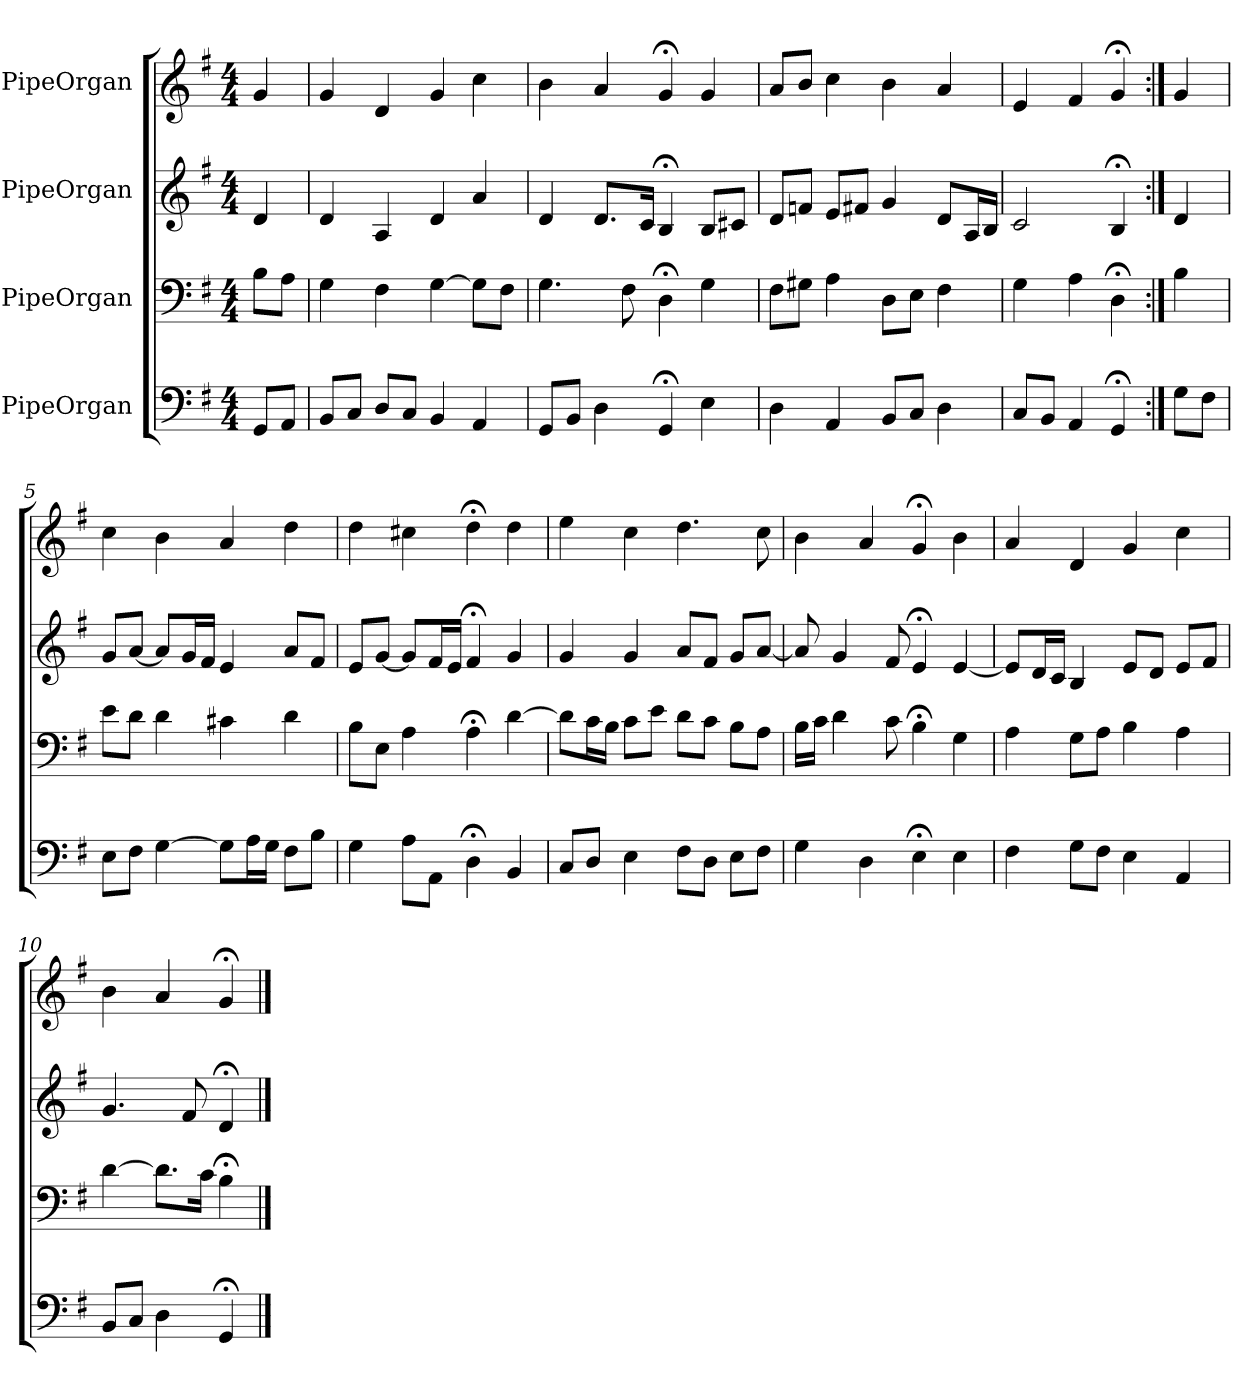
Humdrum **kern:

**kern	**kern	**kern	**kern
*part4	*part3	*part2	*part1
*staff4	*staff3	*staff2	*staff1
*I"PipeOrgan	*I"PipeOrgan	*I"PipeOrgan	*I"PipeOrgan
*k[f#]	*k[f#]	*k[f#]	*k[f#]
*G:	*G:	*G:	*G:
*M4/4	*M4/4	*M4/4	*M4/4
*MM60	*MM60	*MM60	*MM60
=	=	=	=
8GGL	8BL	4d	4g
8AAJ	8AJ	.	.
=1	=1	=1	=1
8BBL	4G	4d	4g
8CJ	.	.	.
8DL	4F#	4A	4d
8CJ	.	.	.
4BB	[4G	4d	4g
4AA	8GL]	4a	4cc
.	8F#J	.	.
=2	=2	=2	=2
8GGL	4.G	4d	4b
8BBJ	.	.	.
4D	.	8.dL	4a
.	8F#	.	.
.	.	16cJk	.
4GG;<	4D;<	4B;<	4g;<
4E	4G	8BL	4g
.	.	8c#XJ	.
=3	=3	=3	=3
4D	8F#L	8dL	8aL
.	8G#XJ	8fnJ	8bJ
4AA	4A	8eL	4cc
.	.	8f#XJ	.
8BBL	8DL	4g	4b
8CJ	8EJ	.	.
4D	4F#	8dL	4a
.	.	16AL	.
.	.	16BJJ	.
=4	=4	=4	=4
8CL	4G	2c	4e
8BBJ	.	.	.
4AA	4A	.	4f#
4GG;<	4D;<	4B;<	4g;<
=:|!	=:|!	=:|!	=:|!
8GL	4B	4d	4g
8F#J	.	.	.
=5	=5	=5	=5
8EL	8eL	8gL	4cc
8F#J	8dJ	[8aJ	.
[4G	4d	8aL]	4b
.	.	16gL	.
.	.	16f#JJ	.
8GL]	4c#X	4e	4a
16AL	.	.	.
16GJJ	.	.	.
8F#L	4d	8aL	4dd
8BJ	.	8f#J	.
=6	=6	=6	=6
4G	8BL	8eL	4dd
.	8EJ	[8gJ	.
8AL	4A	8gL]	4cc#X
8AAJ	.	16f#L	.
.	.	16eJJ	.
4D;<	4A;<	4f#;<	4dd;<
4BB	[4d	4g	4dd
=7	=7	=7	=7
8CL	8dL]	4g	4ee
8DJ	16cL	.	.
.	16BJJ	.	.
4E	8cL	4g	4cc
.	8eJ	.	.
8F#L	8dL	8aL	4.dd
8DJ	8cJ	8f#J	.
8EL	8BL	8gL	.
8F#J	8AJ	[8aJ	8cc
=8	=8	=8	=8
4G	16BLL	8a]	4b
.	16cJJ	.	.
.	4d	4g	.
4D	.	.	4a
.	8c	8f#	.
4E;<	4B;<	4e;<	4g;<
4E	4G	[4e	4b
=9	=9	=9	=9
4F#	4A	8eL]	4a
.	.	16dL	.
.	.	16cJJ	.
8GL	8GL	4B	4d
8F#J	8AJ	.	.
4E	4B	8eL	4g
.	.	8dJ	.
4AA	4A	8eL	4cc
.	.	8f#J	.
=10	=10	=10	=10
8BBL	[4d	4.g	4b
8CJ	.	.	.
4D	8.dL]	.	4a
.	.	8f#	.
.	16cJk	.	.
4GG;<	4B;<	4d;<	4g;<
==	==	==	==
*-	*-	*-	*-
